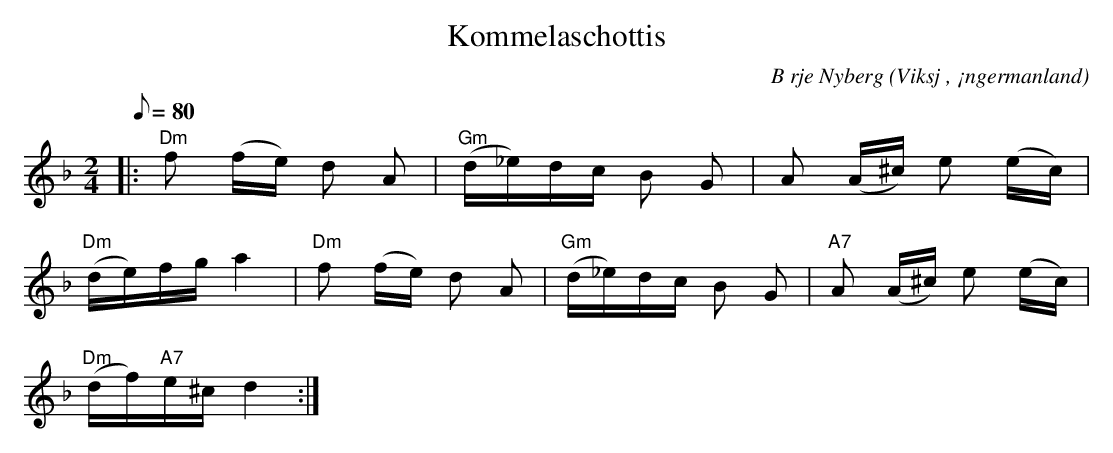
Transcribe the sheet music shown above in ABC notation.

X:1
T:Kommelaschottis
C:B rje Nyberg
O:Viksj , ¡ngermanland
M:2/4
L:1/8
Q:80
K:Dm
|: "Dm"f (f/2e/2) d A | "Gm"(d/2_e/2)d/2c/2 B G | A (A/2^c/2) e (e/2c/2) |
 "Dm"(d/2e/2)f/2g/2 a2 | "Dm"f (f/2e/2) d A | "Gm" (d/2_e/2)d/2c/2 B G | "A7"A (A/2^c/2) e (e/2c/2) |
"Dm"(d/2f/2)"A7"e/2^c/2 d2:|
